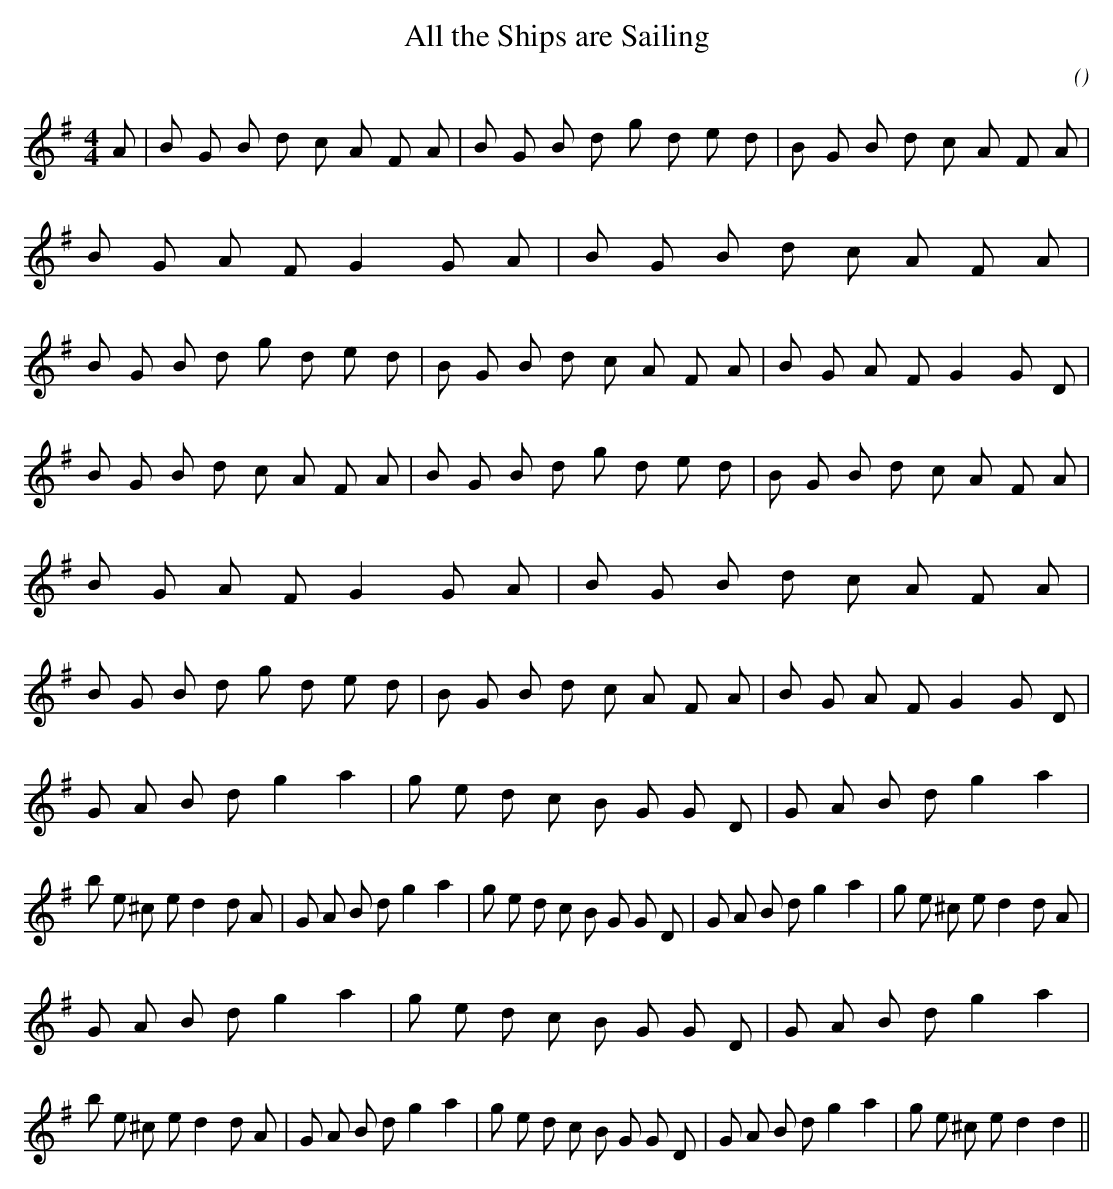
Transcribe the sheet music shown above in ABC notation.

X:1
T: All the Ships are Sailing
C:
O:
M:4/4
K:G
K:G
M:4/4
L:1/16
A2 |B2 G2 B2 d2 c2 A2 F2 A2 |B2 G2 B2 d2 g2 d2 e2 d2 |B2 G2 B2 d2 c2 A2 F2 A2 |B2 G2 A2 F2 G4 G2 A2 |B2 G2 B2 d2 c2 A2 F2 A2 |B2 G2 B2 d2 g2 d2 e2 d2 |B2 G2 B2 d2 c2 A2 F2 A2 |B2 G2 A2 F2 G4 G2 D2 |
B2 G2 B2 d2 c2 A2 F2 A2 |B2 G2 B2 d2 g2 d2 e2 d2 |B2 G2 B2 d2 c2 A2 F2 A2 |B2 G2 A2 F2 G4 G2 A2 |B2 G2 B2 d2 c2 A2 F2 A2 |B2 G2 B2 d2 g2 d2 e2 d2 |B2 G2 B2 d2 c2 A2 F2 A2 |B2 G2 A2 F2 G4 G2 D2 |
G2 A2 B2 d2 g4 a4 |g2 e2 d2 c2 B2 G2 G2 D2 |G2 A2 B2 d2 g4 a4 |b2 e2 ^c2 e2 d4 d2 A2 |G2 A2 B2 d2 g4 a4 |g2 e2 d2 c2 B2 G2 G2 D2 |G2 A2 B2 d2 g4 a4 |g2 e2 ^c2 e2 d4 d2 A2 |
G2 A2 B2 d2 g4 a4 |g2 e2 d2 c2 B2 G2 G2 D2 |G2 A2 B2 d2 g4 a4 |b2 e2 ^c2 e2 d4 d2 A2 |G2 A2 B2 d2 g4 a4 |g2 e2 d2 c2 B2 G2 G2 D2 |G2 A2 B2 d2 g4 a4 |g2 e2 ^c2 e2 d4 d4 ||
